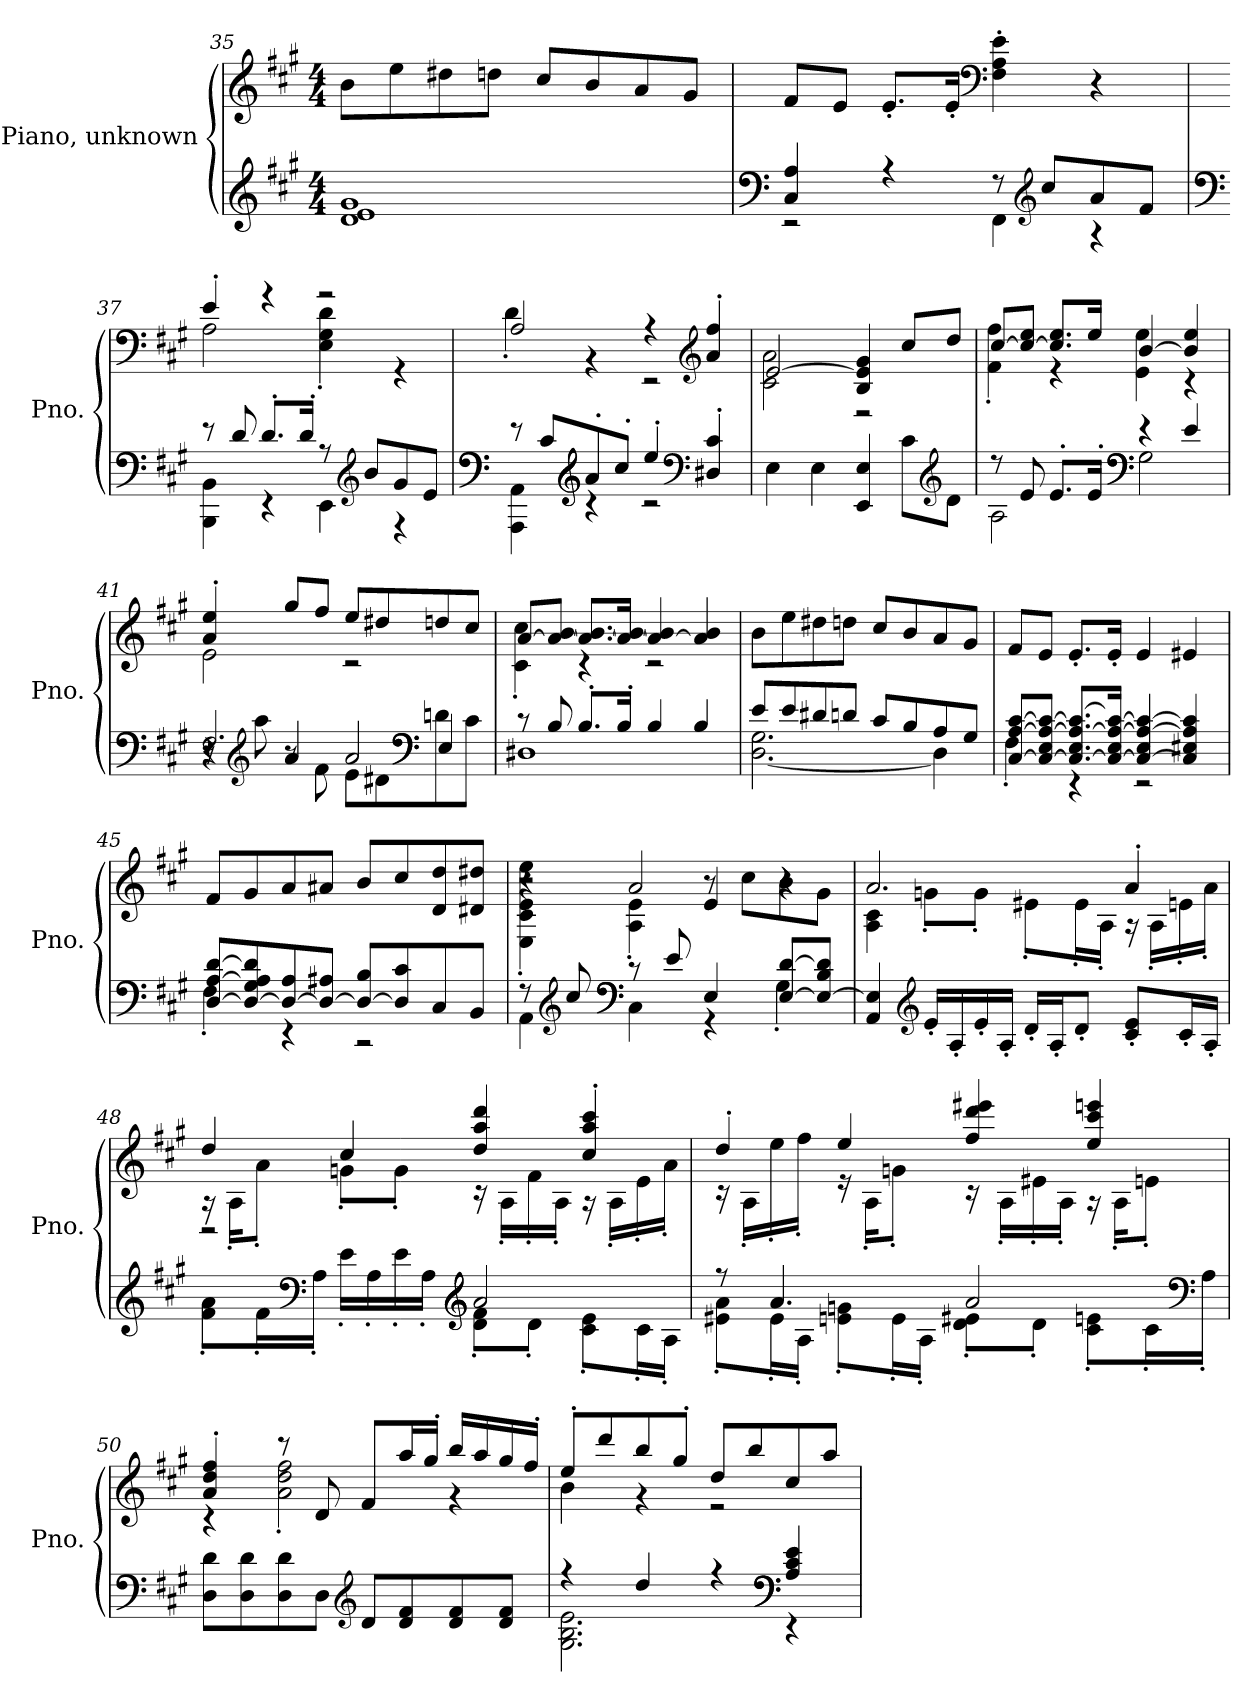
**kern	**kern
*part1	*part1
*staff2	*staff1
*I"Piano, unknown	*
*I'Pno.	*
*clefG2	*clefG2
*k[f#c#g#]	*k[f#c#g#]
*M4/4	*M4/4
=35	=35
1d 1e 1g#	8b\L
.	8ee\
.	8dd#X\
.	8ddn\J
.	8cc#/L
.	8b/
.	8a/
.	8g#/J
!!LO:LB:g=z
=36	=36
*clefF4	*
*^	*
4C#/ 4A/	2r	8f#/L
.	.	8e/J
4r	.	8.e'/L
.	.	16e'/Jk
*	*	*clefF4
8r	4FF#\	4F#\' 4A\' 4e\'
*clefG2	*	*
8cc#/L	.	.
8a/	4r	4r
8f#/J	.	.
=37	=37	=37
*clefF4	*	*
*	*	*^
8r	4BBB\ 4BB\	4e'/	2A\
8d/	.	.	.
8.d'/L	4r	4r	.
16d'/Jk	.	.	.
8r	4EE\	2r	4E\' 4G#\' 4d\'
*clefG2	*	*	*
8b/L	.	.	.
8g#/	4r	.	4r
8e/J	.	.	.
=38	=38	=38	=38
*clefF4	*	*	*
8r	4AAA\ 4AA\	2A/	4d'\
8c#/L	.	.	.
*clefG2	*	*	*
8a'/	4r	.	4r
8cc#'/J	.	.	.
4ee'/	2r	4r	2r
*clefF4	*	*clefG2	*
4D#X/' 4c#/'	.	4a/' 4ff#/'	.
*v	*v	*	*
!!LO:LB:g=z	!!
=39	=39	=39
4E\	[2e/	2c#\ 2a\
4E\	.	.
4EE/ 4E/	4B/ 4e/] 4g#/	2r
8c#\L	8cc#/L	.
*clefG2	*	*
8d\J	8dd/J	.
=40	=40	=40
*^	*	*
8r	2A\	[8cc#/L	4f#\' 4ff#\'
8e/	.	8cc#/_ 8ee/J	.
8.e'/L	.	8.cc#/] 8.ee/L	4r
16e'/Jk	.	16ee/Jk	.
*clefF4	*	*	*
4r	2G#\	[4b/	4e\ 4ee\
4e/	.	4b/] 4ee/	4r
=41	=41	=41	=41
*	*^	*	*
4r	8r	2.F#/	4a/' 4ee/'	2e\
*clefG2	*	*	*	*
.	8aa\	.	.	.
4a/	8r	.	8gg#/L	.
.	8f#\	.	8ff#/J	.
2a/	8e\L	.	8ee/L	2r
.	8d#X\	.	8dd#X/	.
*clefF4	*	*	*	*
.	8dn\	4E/	8ddn/	.
.	8c#\J	.	8cc#/J	.
*	*v	*v	*	*
!!LO:LB:g=z	!!
=42	=42	=42	=42
8r	1D#X	[8a/L	4c#\' 4cc#\'
8B/	.	8a/_ 8b/J	.
8.B'/L	.	8.a/_ 8.b/L	4r
16B'/Jk	.	16a/_ 16b/Jk	.
4B/	.	4a/_ 4b/	2r
4B/	.	4a/] 4b/	.
*	*	*v	*v
=43	=43	=43
8e/L	[2.D\ 2.G#\	8b\L
8e/	.	8ee\
8d#X/	.	8dd#X\
8dn/J	.	8ddn\J
8c#/L	.	8cc#/L
8B/	.	8b/
8A/	4D\]	8a/
8G#/J	.	8g#/J
=44	=44	=44
[8C#/ [8A/ [8c#/L	4F#'\	8f#/L
8C#/_ 8E/ 8A/_ 8c#/_J	.	8e/J
8.C#/_ 8.E/ 8.A/_ 8.c#/_L	4r	8.e'/L
16C#/_ 16E/ 16A/_ 16c#/_Jk	.	16e'/Jk
4C#/_ 4E/ 4A/_ 4c#/_	2r	4e/
4C#/] 4E#X/ 4A/] 4c#/]	.	4e#X/
!!LO:PB:g=z
=45	=45	=45
[8D/ [8A/ [8d/L	4F#'\	8f#/L
8D/_ 8G#/ 8A/] 8d/]	.	8g#/
8D/_ 8A/	4r	8a/
8D/_ 8A#X/J	.	8a#X/J
8D/_ 8B/L	2r	8b/L
8D/] 8c#/	.	8cc#/
8C#/	.	8d/ 8dd/
8BB/J	.	8d#X/ 8dd#X/J
=46	=46	=46
*	*	*^
*	*	*	*^
8r	4AA\	4r	4E\' 4c#\' 4e\' 4ee\'	2r
*clefG2	*	*	*	*
8cc#/	.	.	.	.
*clefF4	*	*	*	*
8r	4C#\	2a/	4A\' 4e\'	.
8e/	.	.	.	.
4E/	4r	.	8r	4e/
.	.	.	8cc#\L	.
[8E/ [8d/L	4G#'\	4r	8b\	4r
8E/_ 8B/ 8d/]J	.	.	8g#\J	.
*v	*v	*	*	*
*	*	*v	*v
=47	=47	=47
4AA/ 4E/]	2.a/	4A\ 4c#\
*clefG2	*	*
16e'/LL	.	8gn'\L
16A'/	.	.
16e'/	.	8g'\J
16A'/JJ	.	.
16d'/LL	.	8e#X'\L
16A'/J	.	.
8d'/J	.	16e#'\L
.	.	16A'\JJ
8c#/' 8e/'L	4a'/	16r
.	.	16A'\LL
16c#'/L	.	16en'\
16A'/JJ	.	16a'\JJ
!!LO:LB:g=z	!!
=48	=48	=48
*^	*	*
2r	8f#\' 8a\'L	4dd/	16r
.	.	.	16A'\KL
.	16f#'\L	.	8a'\J
*clefF4	*	*	*
.	16A'\JJ	.	.
.	16e'\LL	4cc#/	8gn'\L
.	16A'\	.	.
.	16e'\	.	8g'\J
.	16A'\JJ	.	.
*clefG2	*	*	*
2a/	8d\' 8f#\'L	4dd/ 4aa/ 4ddd/	16r
.	.	.	16A'\LL
.	8d'\J	.	16f#'\
.	.	.	16A'\JJ
.	8c#\' 8e\'L	4cc#/' 4aa/' 4ccc#/'	16r
.	.	.	16A'\LL
.	16c#'\L	.	16e'\
.	16A'\JJ	.	16a'\JJ
=49	=49	=49	=49
8r	8e#X\' 8a\'L	4dd'/	16r
.	.	.	16A'\LL
4.a/	16e#'\L	.	16ee'\
.	16A'\JJ	.	16ff#'\JJ
.	8en\' 8gn\'L	4ee/	16r
.	.	.	16A'\KL
.	16e'\L	.	8gn'\J
.	16A'\JJ	.	.
2a/	8d\' 8e#X\'L	4ff#/ 4ddd/ 4eee#X/	16r
.	.	.	16A'\LL
.	8d'\J	.	16e#X'\
.	.	.	16A'\JJ
.	8c#\' 8en\'L	4ee/ 4ccc#/ 4eeen/	16r
.	.	.	16A'\KL
.	16c#'\L	.	8en'\J
*clefF4	*	*	*
.	16A'\JJ	.	.
*v	*v	*	*
!!LO:LB:g=z	!!
=50	=50	=50
8D\ 8d\L	4a/' 4dd/' 4ff#/'	4r
8D\ 8d\	.	.
8D\ 8d\	8r	2a\' 2dd\' 2ff#\'
8D\J	8d/	.
*clefG2	*	*
8d/L	8f#/L	.
8d/ 8f#/	16aa/L	.
.	16gg#'/JJ	.
8d/ 8f#/	16bb/LL	4r
.	16aa/	.
8d/ 8f#/J	16gg#/	.
.	16ff#'/JJ	.
=51	=51	=51
*^	*	*
4r	2.G#\ 2.B\ 2.e\	8ee'/L	4b\
.	.	8ddd/	.
4dd/	.	8bb/	4r
.	.	8gg#'/J	.
4r	.	8dd/L	2r
.	.	8bb/	.
*clefF4	*	*	*
4A/ 4c#/ 4e/	4r	8cc#/	.
.	.	8aa/J	.
*v	*v	*	*
*	*v	*v
=	=
*-	*-
